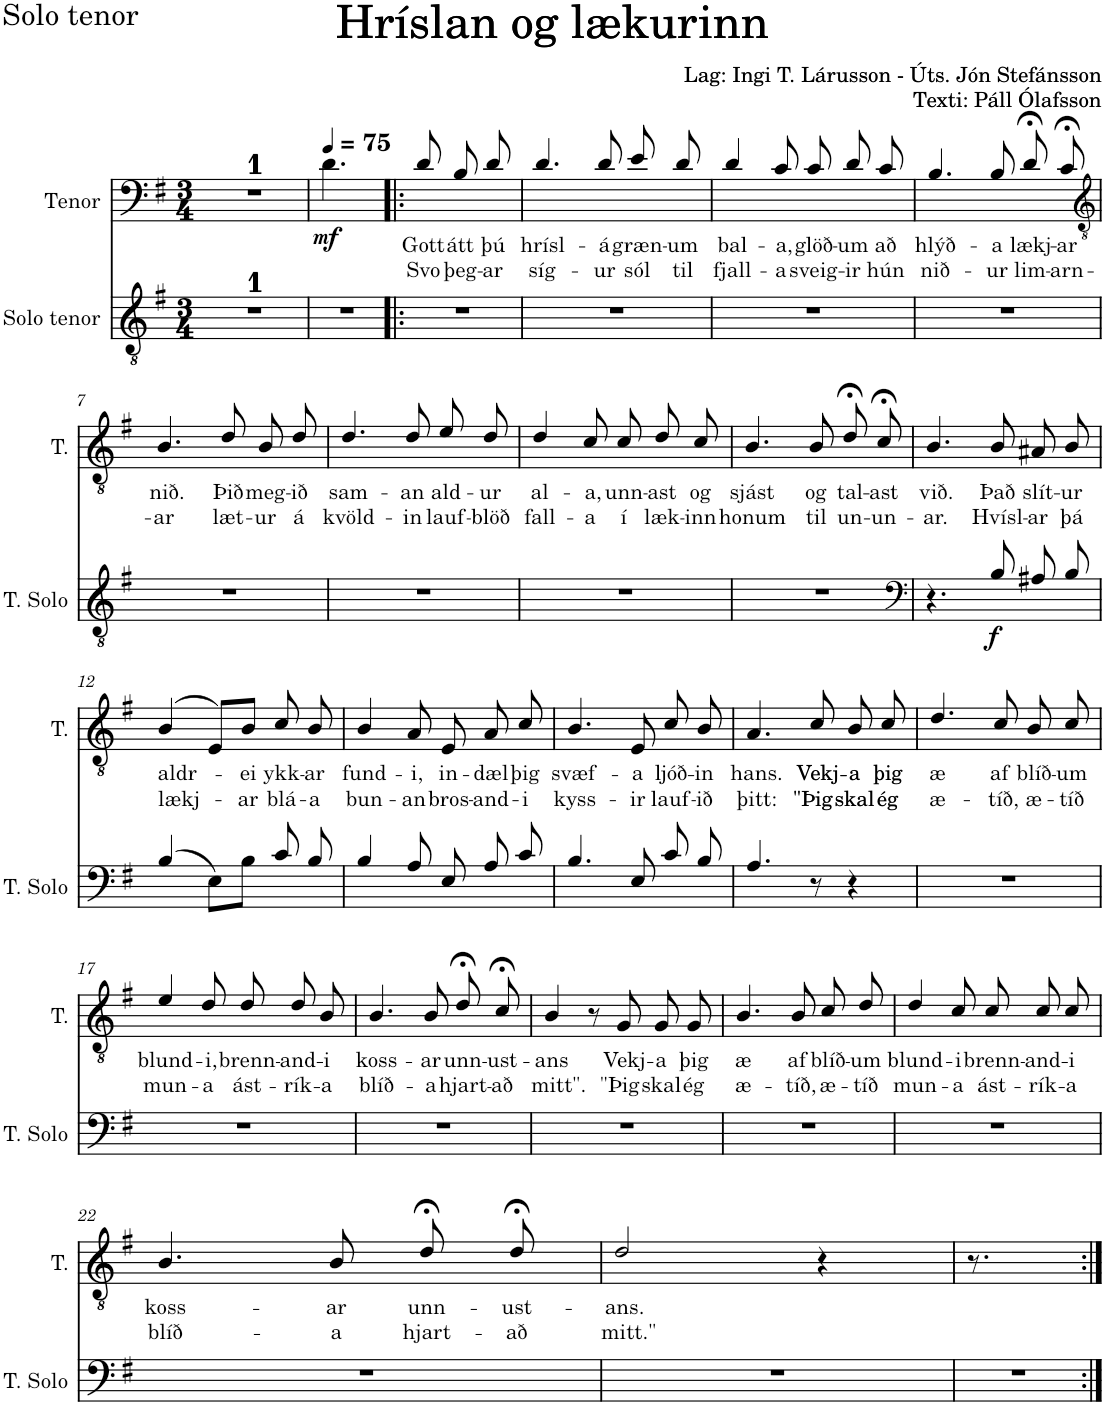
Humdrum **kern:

**kern	**dynam	**kern	**text	**text	**dynam
*part2	*part2	*part1	*part1	*part1	*part1
*staff2	*staff2	*staff1	*staff1	*staff1	*staff1
*I"Solo tenor	*	*I"Tenor	*	*	*
*	*	*I'T.	*	*	*
*clefG2	*	*clefF4	*	*	*
*k[f#]	*	*k[f#]	*	*	*
*M3/4	*	*M3/4	*	*	*
=1	=1	=1	=1	=1	=1
2.r	.	2.r	.	.	.
=2	=2	=2	=2	=2	=2
*	*	*MM75	*	*	*
!	!	!	!	!	!LO:DY:b
2.r	.	4.d\	.	.	mf
.	.	4.ryy	.	.	.
=3!|:	=3!|:	=3!|:	=3!|:	=3!|:	=3!|:
!	!	!	!LO:LY:b	!LO:LY:b	!
2.r	.	8d/	Gott	Svo	.
!	!	!	!LO:LY:b	!LO:LY:b	!
.	.	8B/	átt	þeg-	.
!	!	!	!LO:LY:b	!LO:LY:b	!
.	.	8d/	þú	-ar	.
.	.	4.ryy	.	.	.
=4	=4	=4	=4	=4	=4
!	!	!	!LO:LY:b	!LO:LY:b	!
2.r	.	4.d/	hrísl-	síg-	.
!	!	!	!LO:LY:b	!LO:LY:b	!
.	.	8d/	-á	-ur	.
!	!	!	!LO:LY:b	!LO:LY:b	!
.	.	8e/	græn-	sól	.
!	!	!	!LO:LY:b	!LO:LY:b	!
.	.	8d/	-um	til	.
=5	=5	=5	=5	=5	=5
!	!	!	!LO:LY:b	!LO:LY:b	!
2.r	.	4d/	bal-	fjall-	.
!	!	!	!LO:LY:b	!LO:LY:b	!
.	.	8c/	-a,	-a	.
!	!	!	!LO:LY:b	!LO:LY:b	!
.	.	8c/	glöð-	sveig-	.
!	!	!	!LO:LY:b	!LO:LY:b	!
.	.	8d/	-um	-ir	.
!	!	!	!LO:LY:b	!LO:LY:b	!
.	.	8c/	að	hún	.
=6	=6	=6	=6	=6	=6
!	!	!	!LO:LY:b	!LO:LY:b	!
2.r	.	4.B/	hlýð-	nið-	.
!	!	!	!LO:LY:b	!LO:LY:b	!
.	.	8B/	-a	-ur	.
!	!	!	!LO:LY:b	!LO:LY:b	!
.	.	8d;</	lækj-	lim-	.
!	!	!	!LO:LY:b	!LO:LY:b	!
.	.	8c;</	-ar	-arn-	.
!!LO:LB:g=z
=7	=7	=7	=7	=7	=7
*	*	*clefGv2	*	*	*
!	!	!	!LO:LY:b	!LO:LY:b	!
2.r	.	4.B/	nið.	-ar	.
!	!	!	!LO:LY:b	!LO:LY:b	!
.	.	8d/	Þið	læt-	.
!	!	!	!LO:LY:b	!LO:LY:b	!
.	.	8B/	meg-	-ur	.
!	!	!	!LO:LY:b	!LO:LY:b	!
.	.	8d/	-ið	á	.
=8	=8	=8	=8	=8	=8
!	!	!	!LO:LY:b	!LO:LY:b	!
2.r	.	4.d/	sam-	kvöld-	.
!	!	!	!LO:LY:b	!LO:LY:b	!
.	.	8d/	-an	-in	.
!	!	!	!LO:LY:b	!LO:LY:b	!
.	.	8e/	ald-	lauf-	.
!	!	!	!LO:LY:b	!LO:LY:b	!
.	.	8d/	-ur	-blöð	.
=9	=9	=9	=9	=9	=9
!	!	!	!LO:LY:b	!LO:LY:b	!
2.r	.	4d/	al-	fall-	.
!	!	!	!LO:LY:b	!LO:LY:b	!
.	.	8c/	-a,	-a	.
!	!	!	!LO:LY:b	!LO:LY:b	!
.	.	8c/	unn-	í	.
!	!	!	!LO:LY:b	!LO:LY:b	!
.	.	8d/	-ast	læk-	.
!	!	!	!LO:LY:b	!LO:LY:b	!
.	.	8c/	og	-inn	.
=10	=10	=10	=10	=10	=10
!	!	!	!LO:LY:b	!LO:LY:b	!
2.r	.	4.B/	sjást	honum	.
!	!	!	!LO:LY:b	!LO:LY:b	!
.	.	8B/	og	til	.
!	!	!	!LO:LY:b	!LO:LY:b	!
.	.	8d;</	tal-	un-	.
!	!	!	!LO:LY:b	!LO:LY:b	!
.	.	8c;</	-ast	-un-	.
=11	=11	=11	=11	=11	=11
*clefF4	*	*	*	*	*
!	!	!	!LO:LY:b	!LO:LY:b	!
4.r	.	4.B/	við.	-ar.	.
!	!LO:DY:b	!	!LO:LY:b	!LO:LY:b	!
8B/	f	8B/	Það	Hvísl-	.
!	!	!	!LO:LY:b	!LO:LY:b	!
8A#X/	.	8A#X/	slít-	-ar	.
!	!	!	!LO:LY:b	!LO:LY:b	!
8B/	.	8B/	-ur	þá	.
!!LO:LB:g=z
=12	=12	=12	=12	=12	=12
!	!	!	!LO:LY:b	!LO:LY:b	!
(>4B/	.	(>4B/	aldr-	lækj-	.
8E\L)	.	8E/L)	.	.	.
!	!	!	!LO:LY:b	!LO:LY:b	!
8B\J	.	8B/J	-ei	-ar	.
!	!	!	!LO:LY:b	!LO:LY:b	!
8c/	.	8c/	ykk-	blá-	.
!	!	!	!LO:LY:b	!LO:LY:b	!
8B/	.	8B/	-ar	-a	.
=13	=13	=13	=13	=13	=13
!	!	!	!LO:LY:b	!LO:LY:b	!
4B/	.	4B/	fund-	bun-	.
!	!	!	!LO:LY:b	!LO:LY:b	!
8A/	.	8A/	-i,	-an	.
!	!	!	!LO:LY:b	!LO:LY:b	!
8E/	.	8E/	in-	bros-	.
!	!	!	!LO:LY:b	!LO:LY:b	!
8A/	.	8A/	-dæl	-and-	.
!	!	!	!LO:LY:b	!LO:LY:b	!
8c/	.	8c/	þig	-i	.
=14	=14	=14	=14	=14	=14
!	!	!	!LO:LY:b	!LO:LY:b	!
4.B/	.	4.B/	svæf-	kyss-	.
!	!	!	!LO:LY:b	!LO:LY:b	!
8E/	.	8E/	-a	-ir	.
!	!	!	!LO:LY:b	!LO:LY:b	!
8c/	.	8c/	ljóð-	lauf-	.
!	!	!	!LO:LY:b	!LO:LY:b	!
8B/	.	8B/	-in	-ið	.
=15	=15	=15	=15	=15	=15
!	!	!	!LO:LY:b	!LO:LY:b	!
4.A/	.	4.A/	hans.	þitt:	.
!	!	!	!LO:LY:b	!LO:LY:b	!
8r	.	8c/	Vekj-	"Þig	.
!	!	!	!LO:LY:b	!LO:LY:b	!
4r	.	8B/	-a	skal	.
!	!	!	!LO:LY:b	!LO:LY:b	!
.	.	8c/	þig	ég	.
=16	=16	=16	=16	=16	=16
!	!	!	!LO:LY:b	!LO:LY:b	!
2.r	.	4.d/	æ	æ-	.
!	!	!	!LO:LY:b	!LO:LY:b	!
.	.	8c/	af	-tíð,	.
!	!	!	!LO:LY:b	!LO:LY:b	!
.	.	8B/	blíð-	æ-	.
!	!	!	!LO:LY:b	!LO:LY:b	!
.	.	8c/	-um	-tíð	.
!!LO:LB:g=z
=17	=17	=17	=17	=17	=17
!	!	!	!LO:LY:b	!LO:LY:b	!
2.r	.	4e/	blund-	mun-	.
!	!	!	!LO:LY:b	!LO:LY:b	!
.	.	8d/	-i,	-a	.
!	!	!	!LO:LY:b	!LO:LY:b	!
.	.	8d/	brenn-	ást-	.
!	!	!	!LO:LY:b	!LO:LY:b	!
.	.	8d/	-and-	-rík-	.
!	!	!	!LO:LY:b	!LO:LY:b	!
.	.	8B/	-i	-a	.
=18	=18	=18	=18	=18	=18
!	!	!	!LO:LY:b	!LO:LY:b	!
2.r	.	4.B/	koss-	blíð-	.
!	!	!	!LO:LY:b	!LO:LY:b	!
.	.	8B/	-ar	-a	.
!	!	!	!LO:LY:b	!LO:LY:b	!
.	.	8d;</	unn-	hjart-	.
!	!	!	!LO:LY:b	!LO:LY:b	!
.	.	8c;</	-ust-	-að	.
=19	=19	=19	=19	=19	=19
!	!	!	!LO:LY:b	!LO:LY:b	!
2.r	.	4B/	-ans	mitt".	.
.	.	8r	.	.	.
!	!	!	!LO:LY:b	!LO:LY:b	!
.	.	8G/	Vekj-	"Þig	.
!	!	!	!LO:LY:b	!LO:LY:b	!
.	.	8G/	-a	skal	.
!	!	!	!LO:LY:b	!LO:LY:b	!
.	.	8G/	þig	ég	.
=20	=20	=20	=20	=20	=20
!	!	!	!LO:LY:b	!LO:LY:b	!
2.r	.	4.B/	æ	æ-	.
!	!	!	!LO:LY:b	!LO:LY:b	!
.	.	8B/	af	-tíð,	.
!	!	!	!LO:LY:b	!LO:LY:b	!
.	.	8c/	blíð-	æ-	.
!	!	!	!LO:LY:b	!LO:LY:b	!
.	.	8d/	-um	-tíð	.
=21	=21	=21	=21	=21	=21
!	!	!	!LO:LY:b	!LO:LY:b	!
2.r	.	4d/	blund-	mun-	.
!	!	!	!LO:LY:b	!LO:LY:b	!
.	.	8c/	-i	-a	.
!	!	!	!LO:LY:b	!LO:LY:b	!
.	.	8c/	brenn-	ást-	.
!	!	!	!LO:LY:b	!LO:LY:b	!
.	.	8c/	-and-	-rík-	.
!	!	!	!LO:LY:b	!LO:LY:b	!
.	.	8c/	-i	-a	.
!!LO:LB:g=z
=22	=22	=22	=22	=22	=22
!	!	!	!LO:LY:b	!LO:LY:b	!
2.r	.	4.B/	koss-	blíð-	.
!	!	!	!LO:LY:b	!LO:LY:b	!
.	.	8B/	-ar	-a	.
!	!	!	!LO:LY:b	!LO:LY:b	!
.	.	8d;</	unn-	hjart-	.
!	!	!	!LO:LY:b	!LO:LY:b	!
.	.	8d;</	-ust-	-að	.
=23	=23	=23	=23	=23	=23
!	!	!	!LO:LY:b	!LO:LY:b	!
2.r	.	2d/	-ans.	mitt."	.
.	.	4r	.	.	.
=24	=24	=24	=24	=24	=24
2.r	.	8.r	.	.	.
.	.	2ryy	.	.	.
.	.	16ryy	.	.	.
=:|!	=:|!	=:|!	=:|!	=:|!	=:|!
*-	*-	*-	*-	*-	*-
